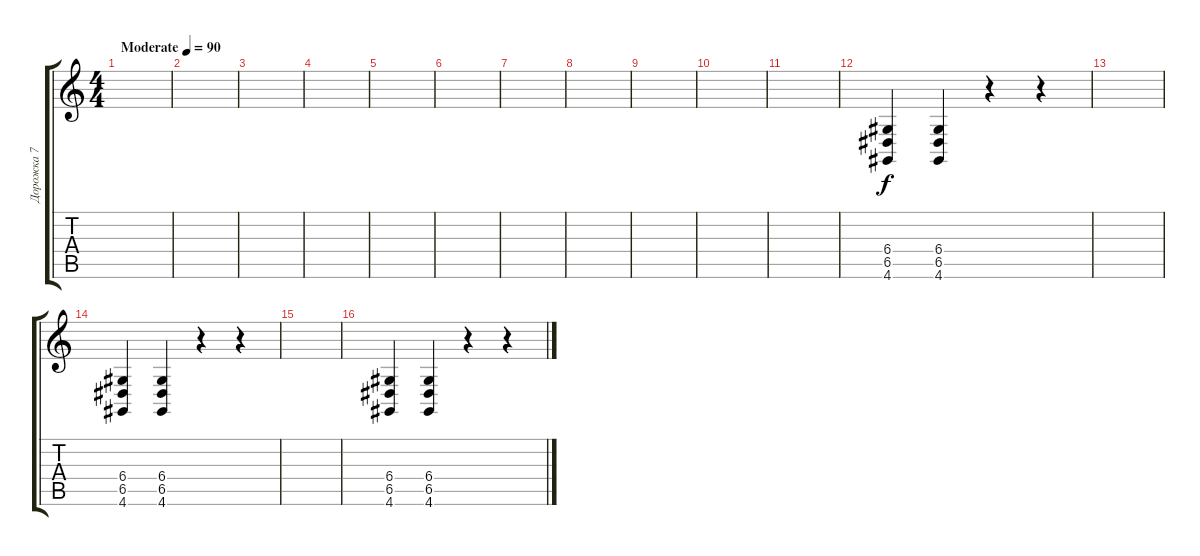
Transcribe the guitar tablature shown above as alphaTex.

\track ("Дорожка 7" "Дорожка 7") {instrument sitar}
\staff {score tabs}
\tuning (E4 B3 G3 D3 A2 E2) {hide}
\ts (4 4)
\tempo (90 "Moderate")
\clef g2
\ks c
|
|
|
|
|
|
|
|
|
|
|
(6.4 6.5 4.6).4 (6.4 6.5 4.6).4 r.4 r.4 |
|
(6.4 6.5 4.6).4 (6.4 6.5 4.6).4 r.4 r.4 |
|
(6.4 6.5 4.6).4 (6.4 6.5 4.6).4 r.4 r.4
